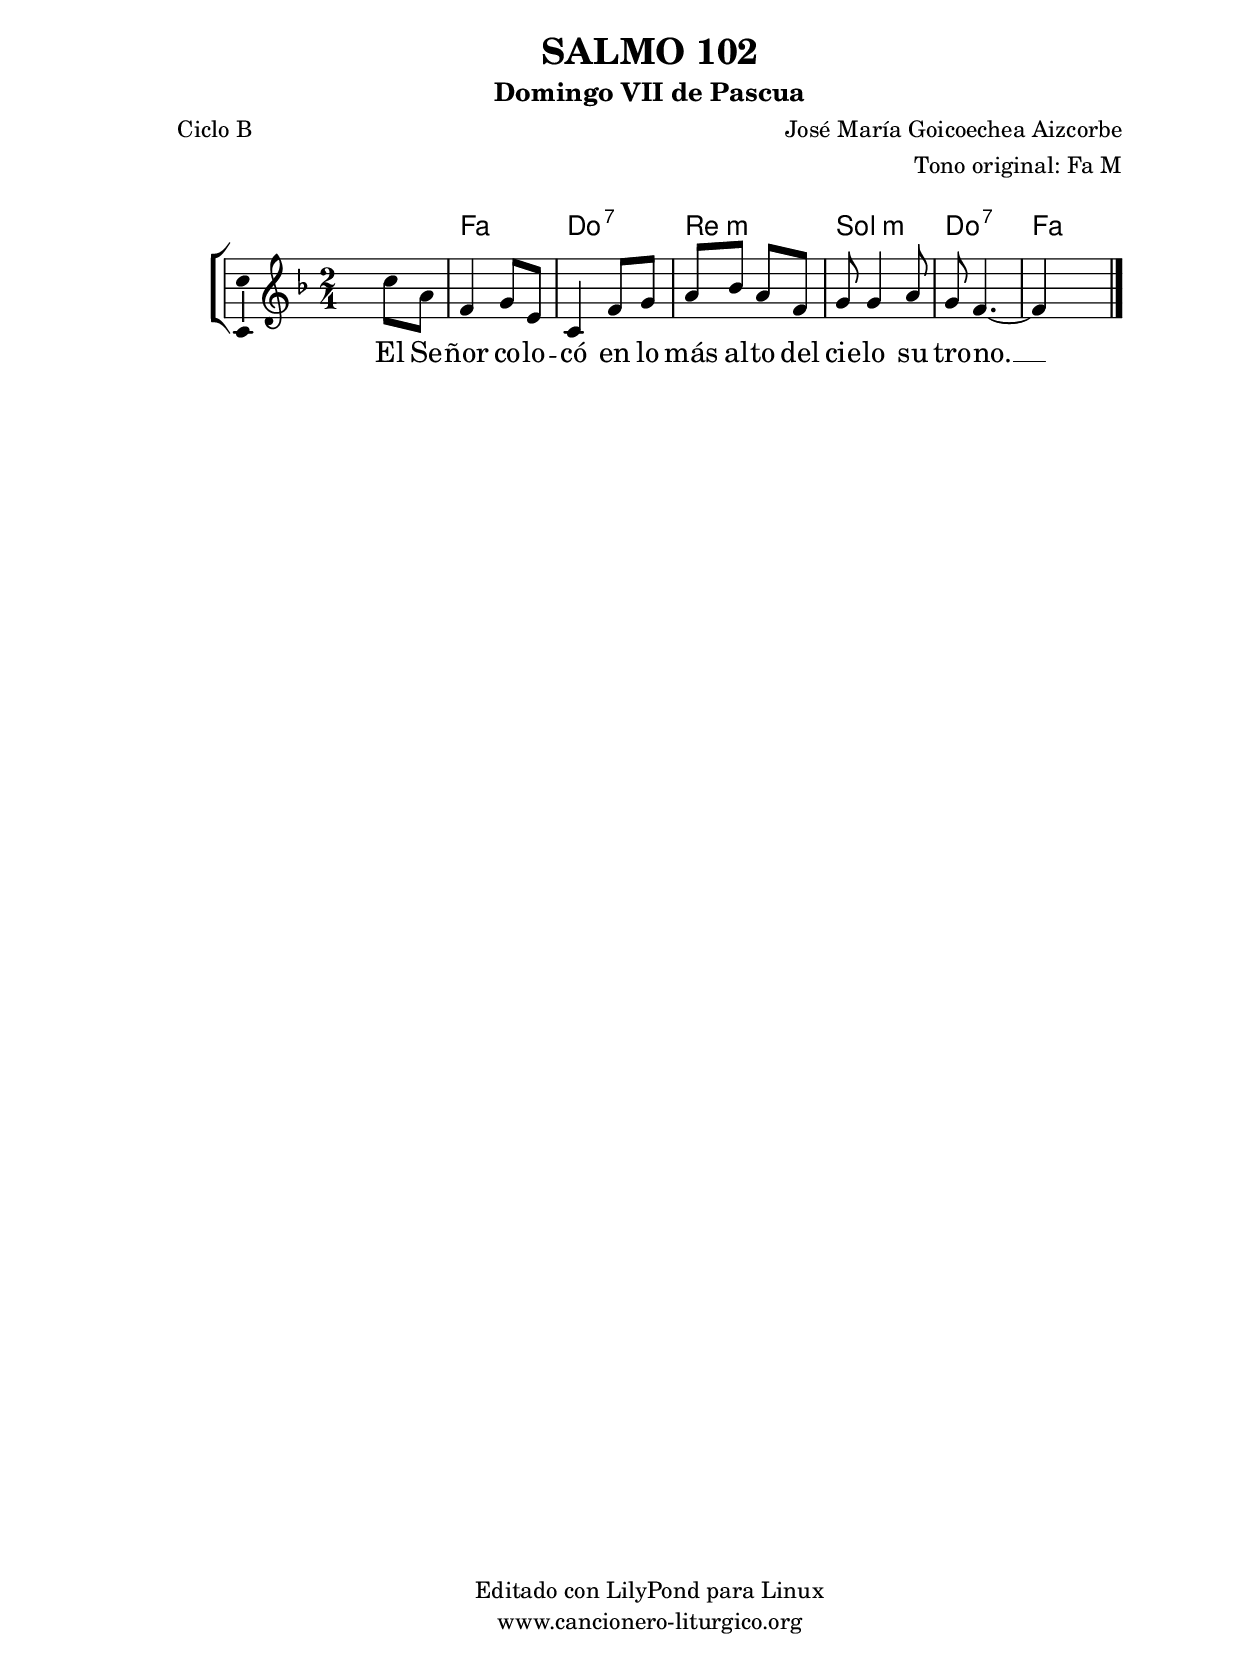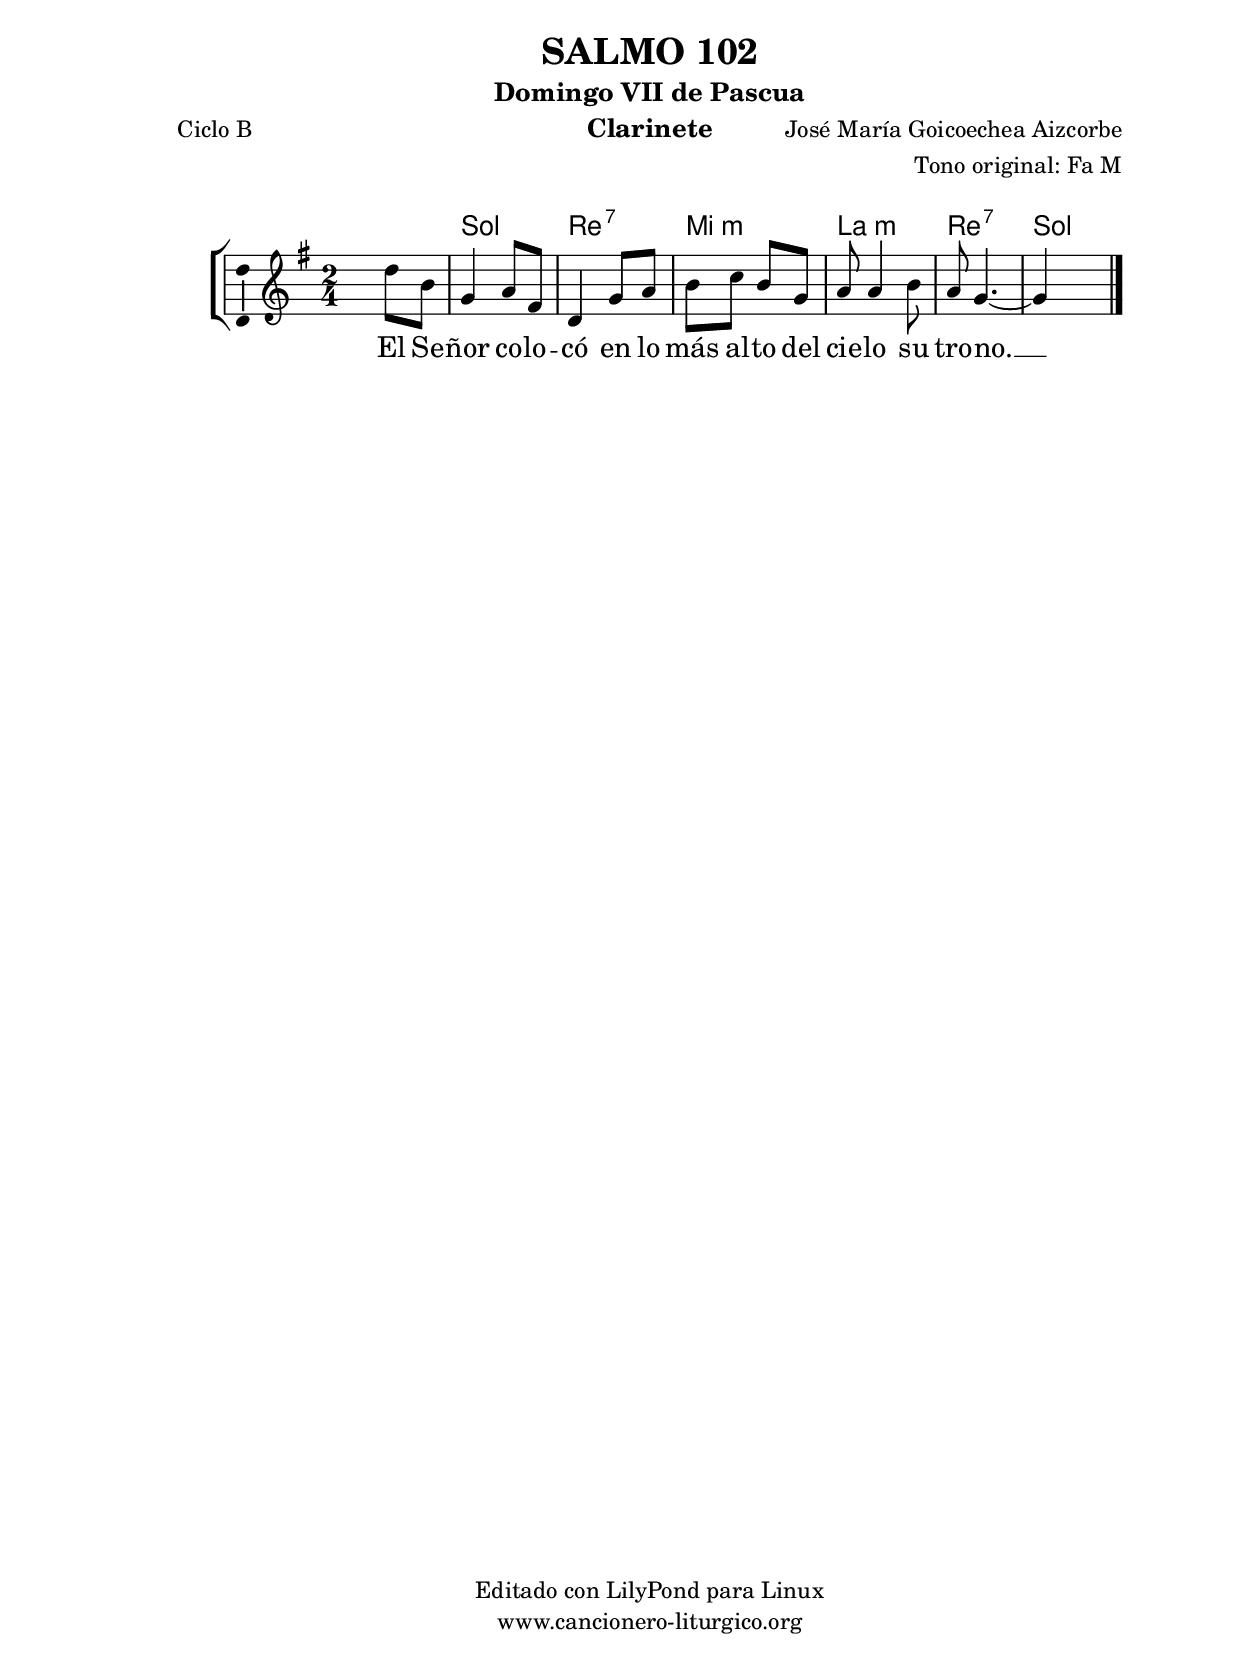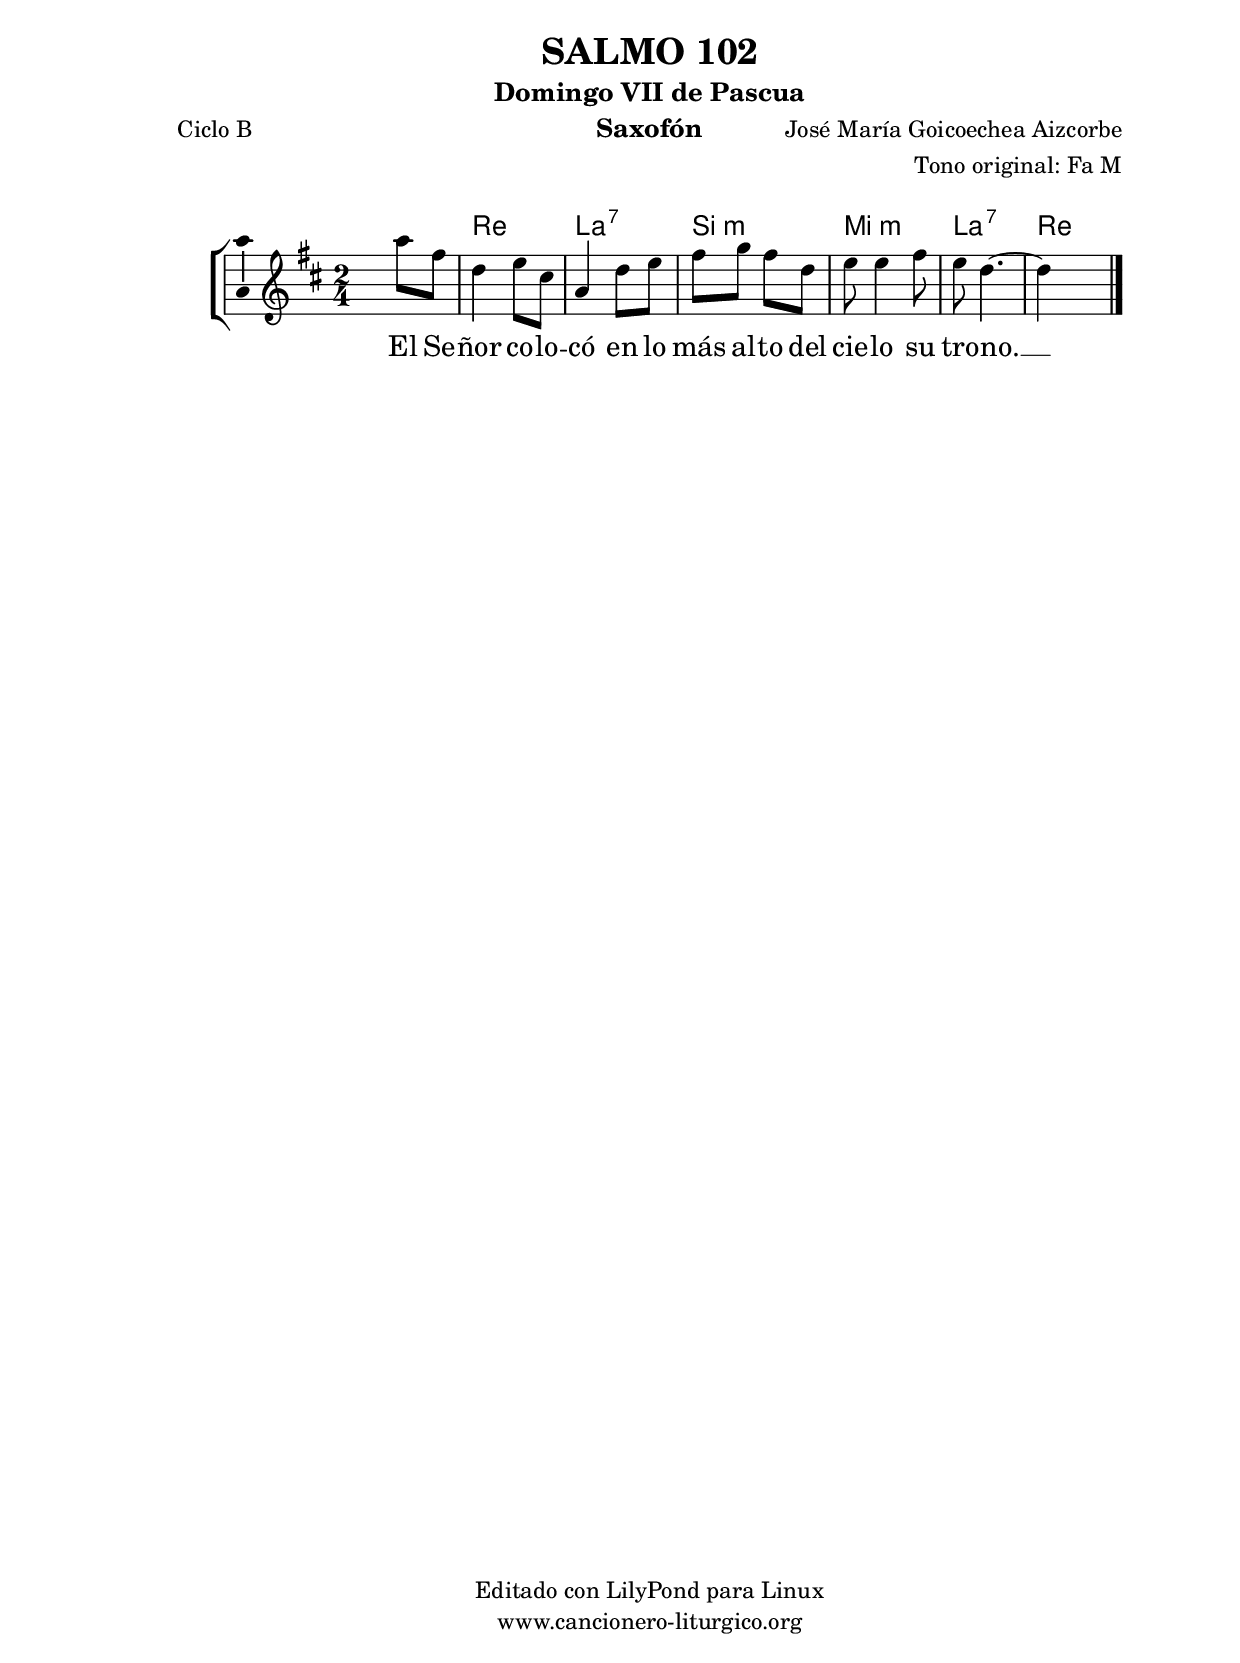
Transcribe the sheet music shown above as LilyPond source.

%
%para convertir .midi en .wav:
%timidity filename.midi -Ow -o finename.wav
%
%
%Para convertir de .wav a .mp3:
%lame -h -m j filename.wav
%
%
%para escuchar el midi:
%timidity nombrefichero.midi
%


%versión de lilypond para la que se ha escrito esta partitura:
\version "2.16.0"

	%Tamaño papel
	#(set-default-paper-size "a4")
	%Tamaño partitura
	#(set-global-staff-size 20)
	%No responde al pulsar sobre una nota
	#(ly:set-option 'point-and-click #f)

%parámetros del encabezamiento:
\header {
	title = "SALMO 102"
	subtitle = "Domingo VII de Pascua"
	composer = "José María Goicoechea Aizcorbe"
	poet = "Ciclo B"
	meter = ""
	arranger = "Tono original: Fa M"
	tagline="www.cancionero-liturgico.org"
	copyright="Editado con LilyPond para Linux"
	}

%parámetros asociados al papel:
\paper  {
	oddHeaderMarkup = \markup {\fill-line { \on-the-fly #not-first-page \fromproperty #'header:title \on-the-fly #not-first-page \fromproperty #'header:composer }}
	evenHeaderMarkup = \markup {\fill-line { \fromproperty #'header:composer \fromproperty #'header:title }}
	#(set-paper-size "a4")
	print-page-number = ##f
	first-page-number = 1
	print-first-page-number = ##f
%	head-separation = 3.0 \cm
	top-margin = 2.0 \cm
	bottom-margin = 0.5\cm
%%%	bottom-margin = -1.0\cm
	left-margin = 3.0 \cm
	line-width = 16.0 \cm 
	indent = 8\mm
	interscoreline = 2.\mm
	between-system-space = 15\mm
%	para que las partituras no llenen la hoja:
	ragged-bottom = ##t
%	idem para la última hoja:
	ragged-last-bottom = ##f
%	para que las partituras llenen el ancho del papel:
	ragged-last = ##f
	after-title-space = 2.5 \cm
%page-count=1
%system-count=8

	%Flexible Vertical Spacing
%	markup-markup-spacing =
%	#'((basic-distance . 15) (minimum-distance . 15) (padding . 3))
	markup-system-spacing =
	#'((basic-distance . 15) (minimum-distance . 15) (padding . 3))
	system-system-spacing =
	#'((basic-distance . 15) (minimum-distance . 15) (padding . 3))
	score-system-spacing =
	#'((basic-distance . 15) (minimum-distance . 15) (padding . 5))
%	top-system-spacing = % header
%	#'((basic-distance . 8) (minimum-distance . 0) (padding . 3))
%	top-markup-spacing =
%	#'((basic-distance . 20) (minimum-distance . 20) (padding . 3))
	last-bottom-spacing = % footer
	#'((basic-distance . 5) (minimum-distance . 5) (padding . 3))
%	score-markup-spacing =
%	#'((basic-distance . 16) (minimum-distance . 13) (padding . 3))

	}


%parámetros que afectan a toda la partitura:
global =  {
	%clave de sol (G):
	\clef G
	%armadura:
%	\transpose e f
	\key f \major
	\tempo 4=80
	\set Score.tempoHideNote = ##t
	}


acordes = {
	\italianChords
	\chordmode {
%	\transpose e f
{

s2
f2 c:7 d:m g:m c:7 f

	}
	}
}

melodia = 
%	\transpose e f
{
	\relative c''{

\time2/4
s4 c8 a
f4 g8 e
c4 f8 g
a8 bes a f
g8 g4 a8
g8 f4.~
f4 s4

	\bar "|."
	}
	}


texto = \lyricmode {
El Se -- ñor co -- lo -- có en lo más al -- to del cie -- lo su tro -- no. __
	}


acordesStaff = \context ChordNames = acordesStaff <<
	\set chordChanges = ##t
	\acordes
	>>


vozStaff = \context Voice = vozStaff
\with {\consists "Ambitus_engraver"}
<<
%	\set Staff.instrumentName = ""
%	\set Staff.shortInstrumentName = ""
%	\set Staff.midiInstrument = #"clarinet"
%	\set Staff.midiInstrument = #"cello"
%	\set Staff.midiInstrument = #"flute"
	\set Staff.midiInstrument = #"electric guitar (jazz)"
%	\set Staff.midiInstrument = #"english horn"
%	\set Staff.midiInstrument = #"violin"
%	\set Staff.midiInstrument = #"glockenspiel"
	\set Staff.midiMinimumVolume = #0.7
	\set Staff.midiMaximumVolume = #0.9
	\global
	\melodia
	>>


textoStaff = \context Lyrics = textoStaff <<
	\lyricsto vozStaff \texto
	>>

\book {
	\score {
		\context ChoirStaff {
			\override StaffGroup.SystemStartBracket #'collapse-height = #1
			\override Score.SystemStartBar #'collapse-height = #1
			<<
			\acordesStaff
			\vozStaff
			\textoStaff
			>>
			}
		\layout {
	    		\context {
				\Lyrics
				\override LyricText #'font-size = #2
				}
	   		 \context {
				\Score
				%fontSize = #3
				\override StaffSymbol #'staff-space = #(magstep +3)
				%\override Beam #'thickness = #0.55
				%\override SpacingSpanner #'spacing-increment = #1.0
				%\override Slur #'height-limit = #1.5
				}
			}
		}
	\score {
		\unfoldRepeats
		\context ChoirStaff {
			<<
			\acordesStaff
			\vozStaff
			>>
			}
		\midi {
	  		\context {
	  			\Score
				tempoWholesPerMinute = #(ly:make-moment 70 4)
				}
			}
		}
	}

%Partitura para clarinete
#(define output-suffix "C")
\book {
	\header{
		instrument = "Clarinete"
		}
	\score {
		\context ChoirStaff {
			\override StaffGroup.SystemStartBracket #'collapse-height = #1
			\override Score.SystemStartBar #'collapse-height = #1
\transpose c d
			<<
			\acordesStaff
			\vozStaff
			\textoStaff
			>>
			}
		\layout {
	    		\context {
				\Lyrics
				\override LyricText #'font-size = #2
				}
	   		 \context {
				\Score
				%fontSize = #3
				\override StaffSymbol #'staff-space = #(magstep +3)
				%\override Beam #'thickness = #0.55
				%\override SpacingSpanner #'spacing-increment = #1.0
				%\override Slur #'height-limit = #1.5
				}
			}
		}
	}

%Partitura para saxofón
#(define output-suffix "S")
\book {
	\header{
		instrument = "Saxofón"
		}
	\score {
		\context ChoirStaff {
			\override StaffGroup.SystemStartBracket #'collapse-height = #1
			\override Score.SystemStartBar #'collapse-height = #1
\transpose c a
			<<
			\acordesStaff
			\vozStaff
			\textoStaff
			>>
			}
		\layout {
	    		\context {
				\Lyrics
				\override LyricText #'font-size = #2
				}
	   		 \context {
				\Score
				%fontSize = #3
				\override StaffSymbol #'staff-space = #(magstep +3)
				%\override Beam #'thickness = #0.55
				%\override SpacingSpanner #'spacing-increment = #1.0
				%\override Slur #'height-limit = #1.5
				}
			}
		}
	}

